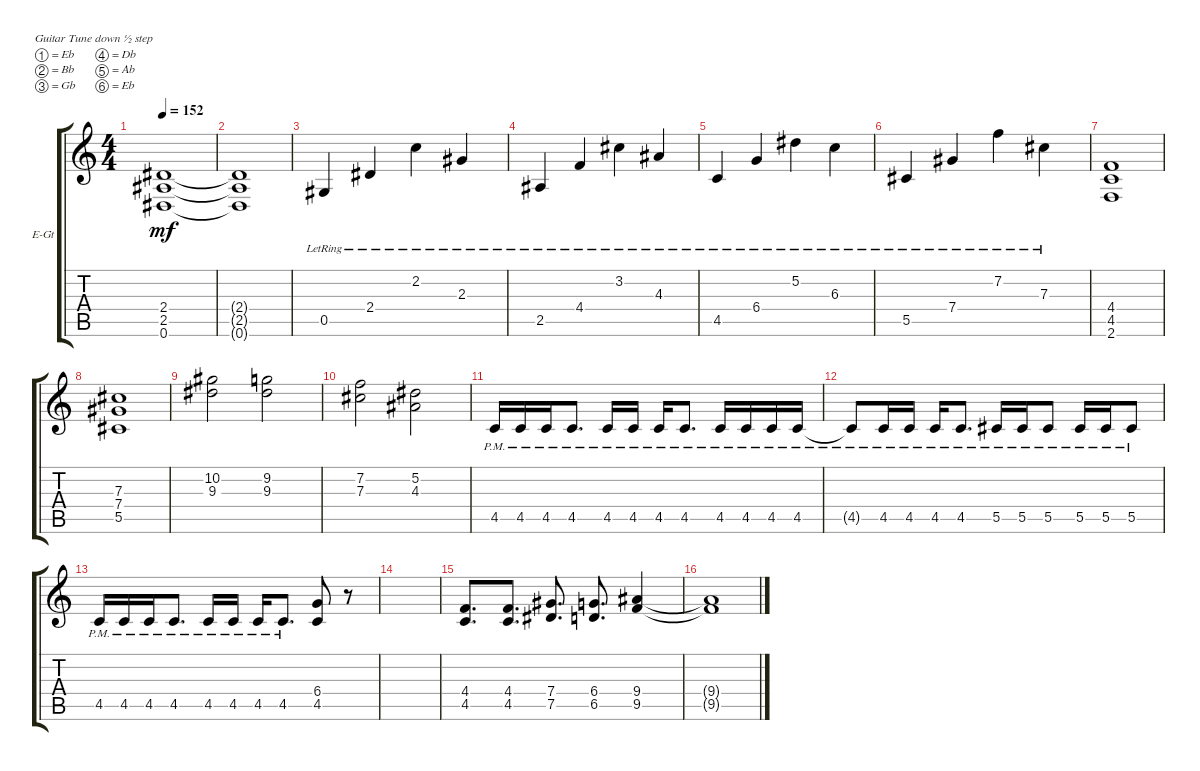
\bracketExtendMode groupsimilarinstruments
\firstSystemTrackNameOrientation horizontal
\otherSystemsTrackNameOrientation horizontal
\track ("Electric Guitar" "E-Gt") {instrument overdrivenguitar}
\staff {score tabs}
\tuning (Eb4 Bb3 Gb3 Db3 Ab2 Eb2)
\ts (4 4)
\tempo 152
\clef g2
\scale
0.333333
\ks c
(0.6 2.5 2.4).1{dy mf} |
\scale
0.333333 (0.6{t} 2.5{t} 2.4{t}).1 |
\scale
0.333333 0.5{lr}.4 2.4{lr}.4 2.2{lr}.4 2.3{lr}.4 |
\scale
0.333333 2.5{lr}.4 4.4{lr}.4 3.2{lr}.4 4.3{lr}.4 |
\scale
0.333333 4.5{lr}.4 6.4{lr}.4 5.2{lr}.4 6.3{lr}.4 |
\scale
0.333333 5.5{lr}.4 7.4{lr}.4 7.2{lr}.4 7.3{lr}.4 |
\scale
0.333333 (2.6 4.5 4.4).1 |
\scale
0.333333 (5.5 7.4 7.3).1 |
\scale
0.333333 (9.3 10.2).2 (9.3 9.2).2 |
\scale
0.333333 (7.3 7.2).2 (4.3 5.2).2 |
\scale
0.333333 4.5{pm}.16 4.5{pm}.16 4.5{pm}.16 4.5{pm}.8{d} 4.5{pm}.16 4.5{pm}.16 4.5{pm}.16 4.5{pm}.8{d} 4.5{pm}.16 4.5{pm}.16 4.5{pm}.16 4.5{pm}.16 |
\scale
0.333333 4.5{pm t}.8 4.5{pm}.16 4.5{pm}.16 4.5{pm}.16 4.5{pm}.8{d} 5.5{pm}.16 5.5{pm}.16 5.5{pm}.8 5.5{pm}.16 5.5{pm}.16 5.5{pm}.8 |
\scale
0.333333 4.5{pm}.16 4.5{pm}.16 4.5{pm}.16 4.5{pm}.8{d} 4.5{pm}.16 4.5{pm}.16 4.5{pm}.16 4.5{pm}.8{d} (4.5 6.4).8 r.8 |
\scale
0.333333 |
\scale
0.333333 (4.5 4.4).8{d} (4.5 4.4).8{d} (7.5 7.4).8{d} (6.5 6.4).8{d} (9.5 9.4).4 |
\scale
0.333333 (9.5{t} 9.4{t}).1
